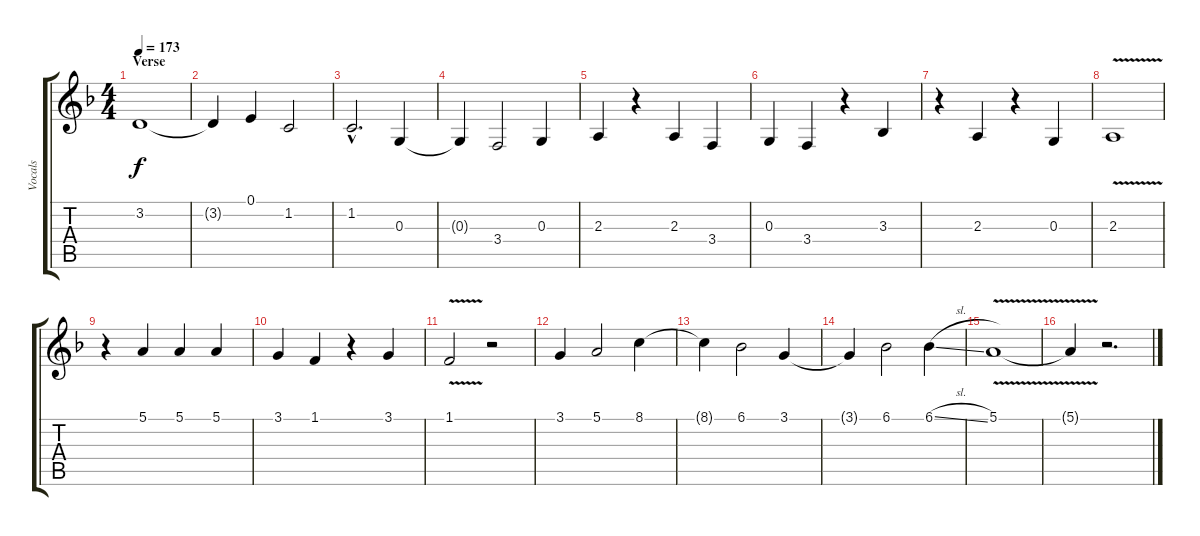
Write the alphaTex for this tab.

\track ("Vocals" "Vocals") {instrument violin}
\staff {score tabs}
\tuning (E4 B3 G3 D3 A2 E2) {hide}
\ts (4 4)
\section ("" "Verse")
\tempo 173
\clef g2
\ks dminor
3.2.1{dy f} |
3.2{t}.4 0.1.4 1.2.2 |
1.2{hac}.2{d} 0.3.4 |
0.3{t}.4 3.4.2 0.3.4 |
2.3.4 r.4 2.3.4 3.4.4 |
0.3.4 3.4.4 r.4 3.3.4 |
r.4 2.3.4 r.4 0.3.4 |
2.3{v}.1 |
r.4 5.1.4 5.1.4 5.1.4 |
3.1.4 1.1.4 r.4 3.1.4 |
1.1{v}.2 r.2 |
3.1.4 5.1.2 8.1.4 |
8.1{t}.4 6.1.2 3.1.4 |
3.1{t}.4 6.1.2 6.1{sl}.4 |
5.1{v}.1 |
5.1{t}.4 r.2{d}
